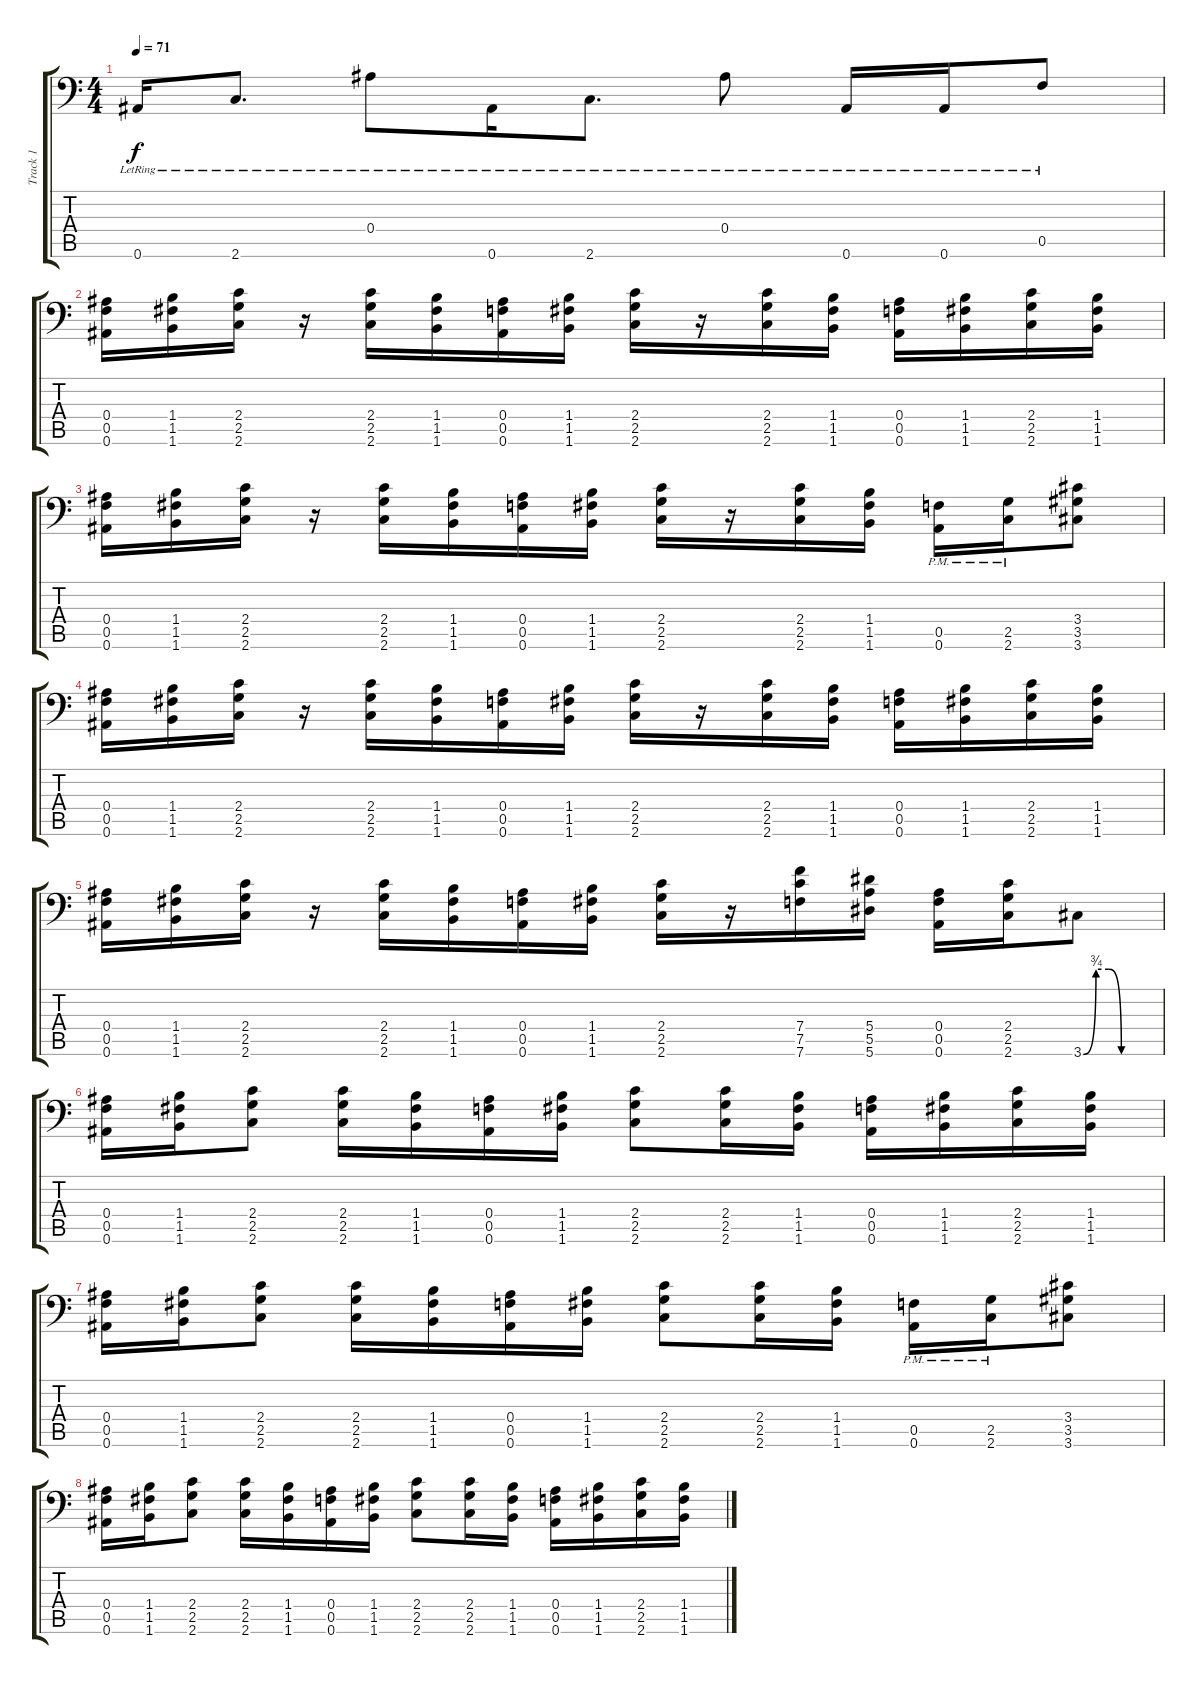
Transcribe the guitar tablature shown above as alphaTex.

\track ("Track 1" "Track 1") {instrument distortionguitar}
\staff {score tabs}
\tuning (C4 G3 Eb3 Bb2 F2 Bb1) {hide}
\ts (4 4)
\tempo 71
\clef f4
\ks c
0.6{lr}.16{dy f} 2.6{lr}.8{d} 0.4{lr}.8 0.6{lr}.16 2.6{lr}.8{d} 0.4{lr}.8 0.6{lr}.16 0.6{lr}.16 0.5{lr}.8 |
(0.4 0.5 0.6).16 (1.4 1.5 1.6).16 (2.4 2.5 2.6).16 r.16 (2.4 2.5 2.6).16 (1.4 1.5 1.6).16 (0.4 0.5 0.6).16 (1.4 1.5 1.6).16 (2.4 2.5 2.6).16 r.16 (2.4 2.5 2.6).16 (1.4 1.5 1.6).16 (0.4 0.5 0.6).16 (1.4 1.5 1.6).16 (2.4 2.5 2.6).16 (1.4 1.5 1.6).16 |
(0.4 0.5 0.6).16 (1.4 1.5 1.6).16 (2.4 2.5 2.6).16 r.16 (2.4 2.5 2.6).16 (1.4 1.5 1.6).16 (0.4 0.5 0.6).16 (1.4 1.5 1.6).16 (2.4 2.5 2.6).16 r.16 (2.4 2.5 2.6).16 (1.4 1.5 1.6).16 (0.5{pm} 0.6{pm}).16 (2.5{pm} 2.6{pm}).16 (3.4 3.5 3.6).8 |
(0.4 0.5 0.6).16 (1.4 1.5 1.6).16 (2.4 2.5 2.6).16 r.16 (2.4 2.5 2.6).16 (1.4 1.5 1.6).16 (0.4 0.5 0.6).16 (1.4 1.5 1.6).16 (2.4 2.5 2.6).16 r.16 (2.4 2.5 2.6).16 (1.4 1.5 1.6).16 (0.4 0.5 0.6).16 (1.4 1.5 1.6).16 (2.4 2.5 2.6).16 (1.4 1.5 1.6).16 |
(0.4 0.5 0.6).16 (1.4 1.5 1.6).16 (2.4 2.5 2.6).16 r.16 (2.4 2.5 2.6).16 (1.4 1.5 1.6).16 (0.4 0.5 0.6).16 (1.4 1.5 1.6).16 (2.4 2.5 2.6).16 r.16 (7.4 7.5 7.6).16 (5.4 5.5 5.6).16 (0.4 0.5 0.6).16 (2.4 2.5 2.6).16 3.6{be (custom 0 0 10 3 20 3 30 0 60 0)}.8 |
(0.4 0.5 0.6).16 (1.4 1.5 1.6).16 (2.4 2.5 2.6).8 (2.4 2.5 2.6).16 (1.4 1.5 1.6).16 (0.4 0.5 0.6).16 (1.4 1.5 1.6).16 (2.4 2.5 2.6).8 (2.4 2.5 2.6).16 (1.4 1.5 1.6).16 (0.4 0.5 0.6).16 (1.4 1.5 1.6).16 (2.4 2.5 2.6).16 (1.4 1.5 1.6).16 |
(0.4 0.5 0.6).16 (1.4 1.5 1.6).16 (2.4 2.5 2.6).8 (2.4 2.5 2.6).16 (1.4 1.5 1.6).16 (0.4 0.5 0.6).16 (1.4 1.5 1.6).16 (2.4 2.5 2.6).8 (2.4 2.5 2.6).16 (1.4 1.5 1.6).16 (0.5{pm} 0.6{pm}).16 (2.5{pm} 2.6{pm}).16 (3.4 3.5 3.6).8 |
(0.4 0.5 0.6).16 (1.4 1.5 1.6).16 (2.4 2.5 2.6).8 (2.4 2.5 2.6).16 (1.4 1.5 1.6).16 (0.4 0.5 0.6).16 (1.4 1.5 1.6).16 (2.4 2.5 2.6).8 (2.4 2.5 2.6).16 (1.4 1.5 1.6).16 (0.4 0.5 0.6).16 (1.4 1.5 1.6).16 (2.4 2.5 2.6).16 (1.4 1.5 1.6).16
